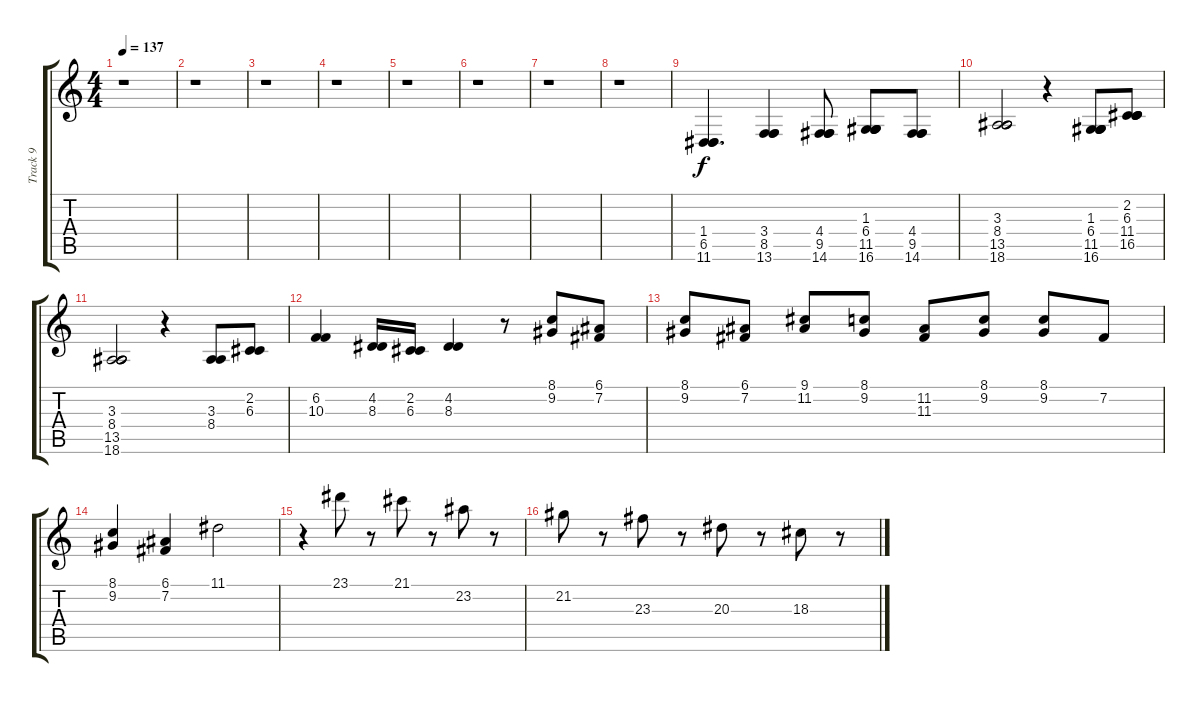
\track ("Track 9" "Track 9") {instrument tremolostrings}
\staff {score tabs}
\tuning (E4 B3 G3 D3 A2 E2) {hide}
\ts (4 4)
\tempo 137
\clef g2
\ks c
r.1{dy f} |
r.1 |
r.1 |
r.1 |
r.1 |
r.1 |
r.1 |
r.1 |
(1.4 6.5 11.6).4{d} (3.4 8.5 13.6).4 (4.4 9.5 14.6).8 (1.3 6.4 11.5 16.6).8 (4.4 9.5 14.6).8 |
(3.3 8.4 13.5 18.6).2 r.4 (1.3 6.4 11.5 16.6).8 (2.2 6.3 11.4 16.5).8 |
(3.3 8.4 13.5 18.6).2 r.4 (3.3 8.4).8 (2.2 6.3).8 |
(6.2 10.3).4 (4.2 8.3).16 (2.2 6.3).16 (4.2 8.3).4 r.8 (8.1 9.2).8 (6.1 7.2).8 |
(8.1 9.2).8 (6.1 7.2).8 (9.1 11.2).8 (8.1 9.2).8 (11.2 11.3).8 (8.1 9.2).8 (8.1 9.2).8 7.2.8 |
(8.1 9.2).4 (6.1 7.2).4 11.1.2 |
r.4 23.1.8 r.8 21.1.8 r.8 23.2.8 r.8 |
21.2.8 r.8 23.3.8 r.8 20.3.8 r.8 18.3.8 r.8
